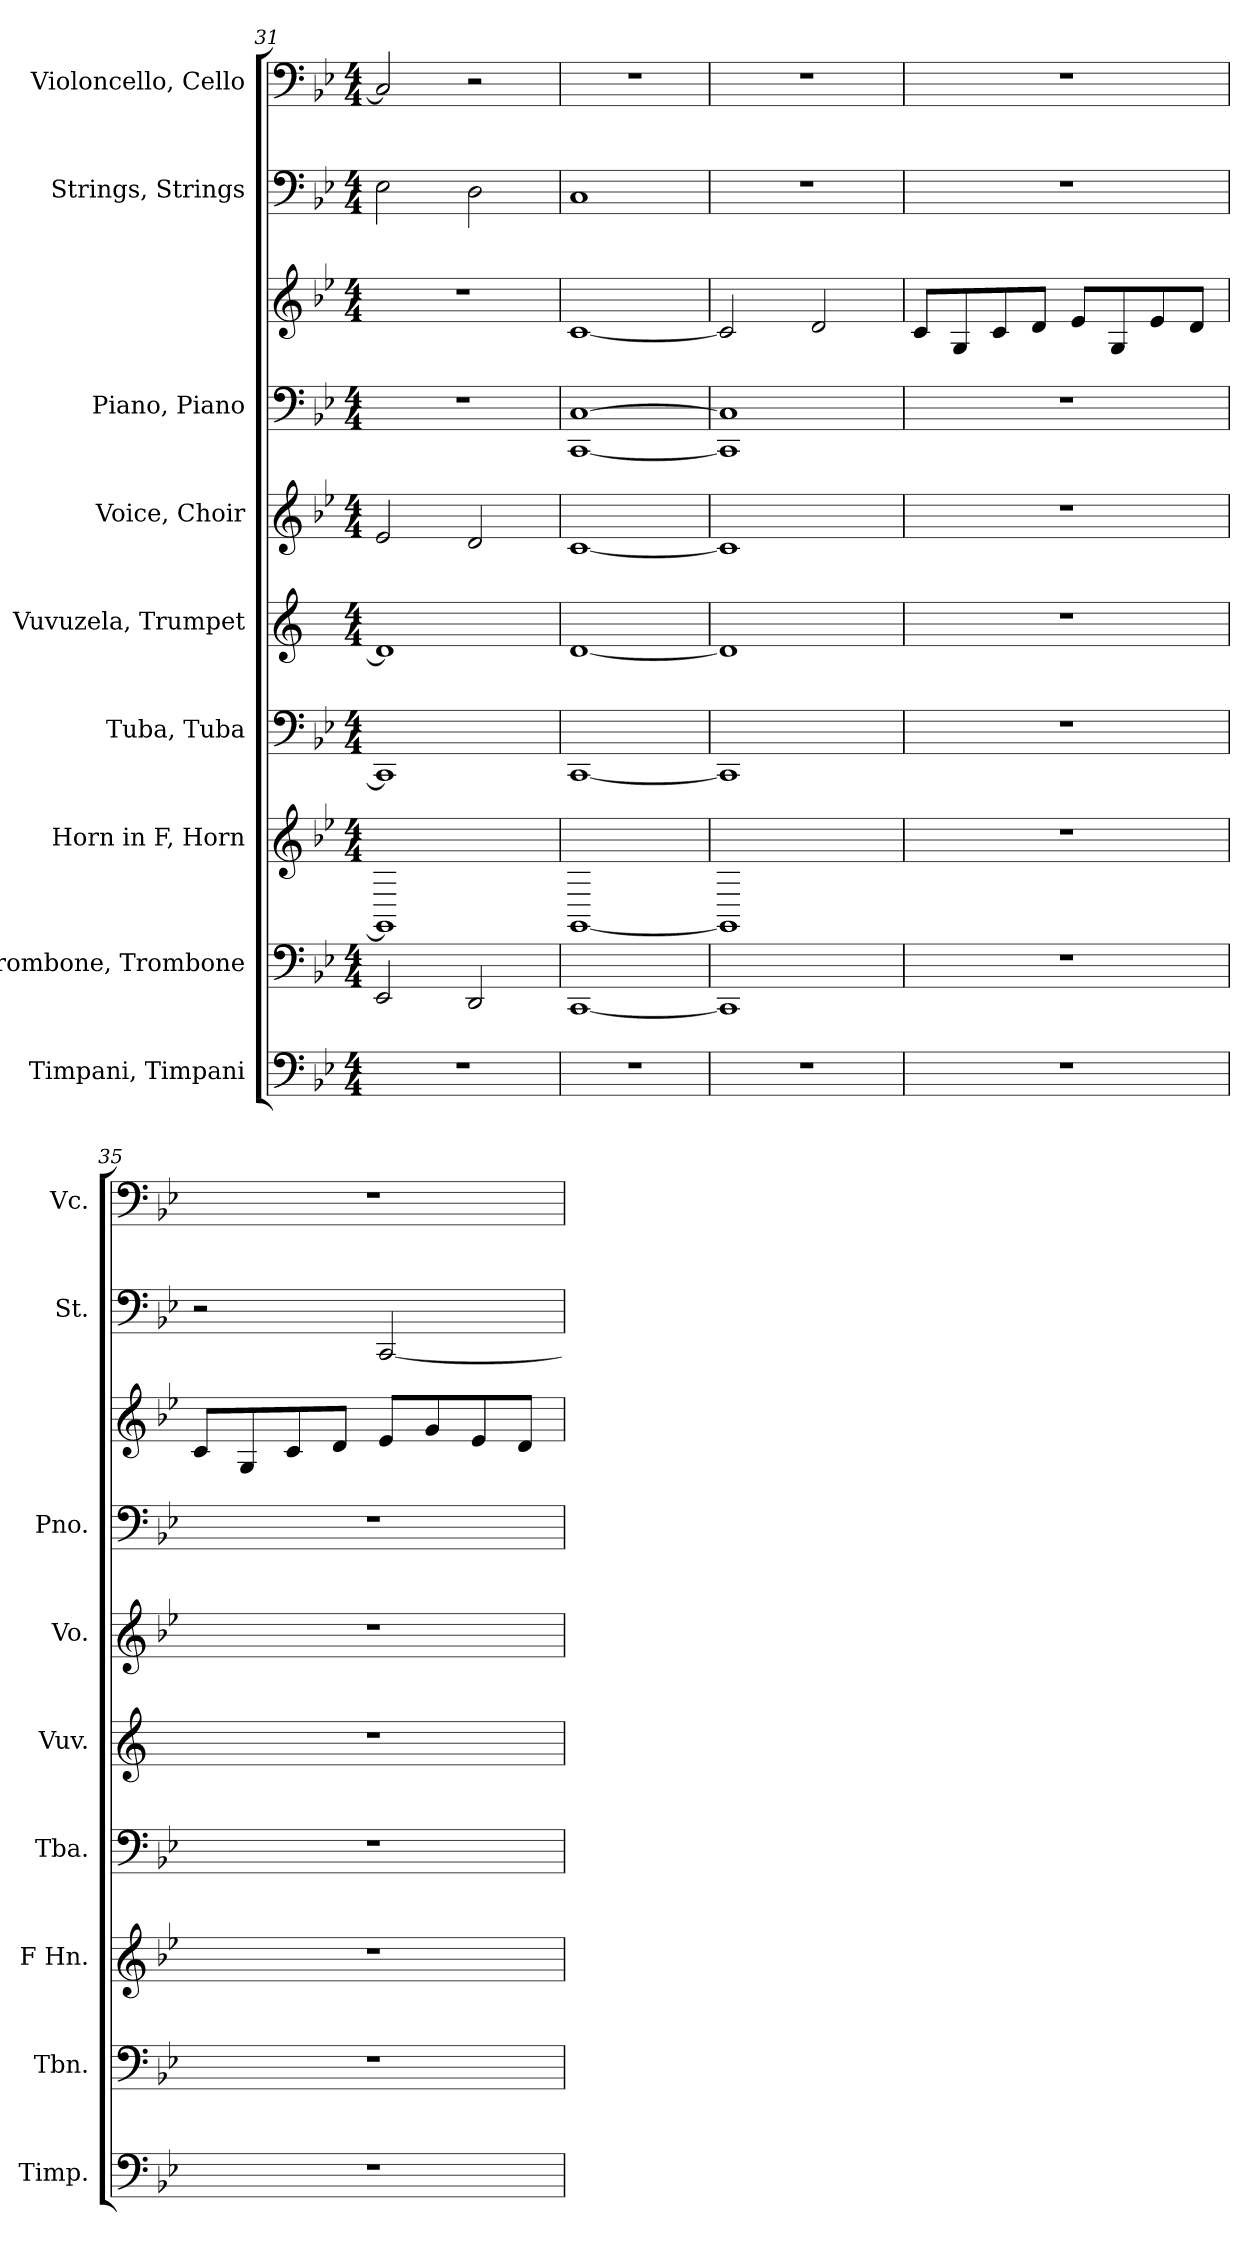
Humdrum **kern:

**kern	**kern	**kern	**kern	**kern	**kern	**kern	**kern	**kern	**kern
*part9	*part8	*part7	*part6	*part5	*part4	*part3	*part3	*part2	*part1
*staff10	*staff9	*staff8	*staff7	*staff6	*staff5	*staff4	*staff3	*staff2	*staff1
*I"Timpani, Timpani	*I"Trombone, Trombone	*I"Horn in F, Horn	*I"Tuba, Tuba	*I"Vuvuzela, Trumpet	*I"Voice, Choir	*I"Piano, Piano	*	*I"Strings, Strings	*I"Violoncello, Cello
*I'Timp.	*I'Tbn.	*I'F Hn.	*I'Tba.	*I'Vuv.	*I'Vo.	*I'Pno.	*	*I'St.	*I'Vc.
*clefF4	*clefF4	*clefG2	*clefF4	*clefG2	*clefG2	*clefF4	*clefG2	*clefF4	*clefF4
*	*	*ITrd4c7	*	*ITrd1c2	*	*	*	*	*
*k[b-e-]	*k[b-e-]	*k[b-e-a-]	*k[b-e-]	*k[b-e-]	*k[b-e-]	*k[b-e-]	*k[b-e-]	*k[b-e-]	*k[b-e-]
*M4/4	*M4/4	*M4/4	*M4/4	*M4/4	*M4/4	*M4/4	*M4/4	*M4/4	*M4/4
=31	=31	=31	=31	=31	=31	=31	=31	=31	=31
1r	2EE-/	1CC]	1CC]	1c]	2e-/	1r	1r	2E-\	2C/]
.	2DD/	.	.	.	2d/	.	.	2D\	2r
=32	=32	=32	=32	=32	=32	=32	=32	=32	=32
1r	[1CC	[1CC	[1CC	[1c	[1c	[1CC [1C	[1c	1C	1r
=33	=33	=33	=33	=33	=33	=33	=33	=33	=33
1r	1CC]	1CC]	1CC]	1c]	1c]	1CC] 1C]	2c/]	1r	1r
.	.	.	.	.	.	.	2d/	.	.
=34	=34	=34	=34	=34	=34	=34	=34	=34	=34
1r	1r	1r	1r	1r	1r	1r	8c/L	1r	1r
.	.	.	.	.	.	.	8G/	.	.
.	.	.	.	.	.	.	8c/	.	.
.	.	.	.	.	.	.	8d/J	.	.
.	.	.	.	.	.	.	8e-/L	.	.
.	.	.	.	.	.	.	8G/	.	.
.	.	.	.	.	.	.	8e-/	.	.
.	.	.	.	.	.	.	8d/J	.	.
=35	=35	=35	=35	=35	=35	=35	=35	=35	=35
1r	1r	1r	1r	1r	1r	1r	8c/L	2r	1r
.	.	.	.	.	.	.	8G/	.	.
.	.	.	.	.	.	.	8c/	.	.
.	.	.	.	.	.	.	8d/J	.	.
.	.	.	.	.	.	.	8e-/L	[2CC/	.
.	.	.	.	.	.	.	8g/	.	.
.	.	.	.	.	.	.	8e-/	.	.
.	.	.	.	.	.	.	8d/J	.	.
=	=	=	=	=	=	=	=	=	=
*-	*-	*-	*-	*-	*-	*-	*-	*-	*-
